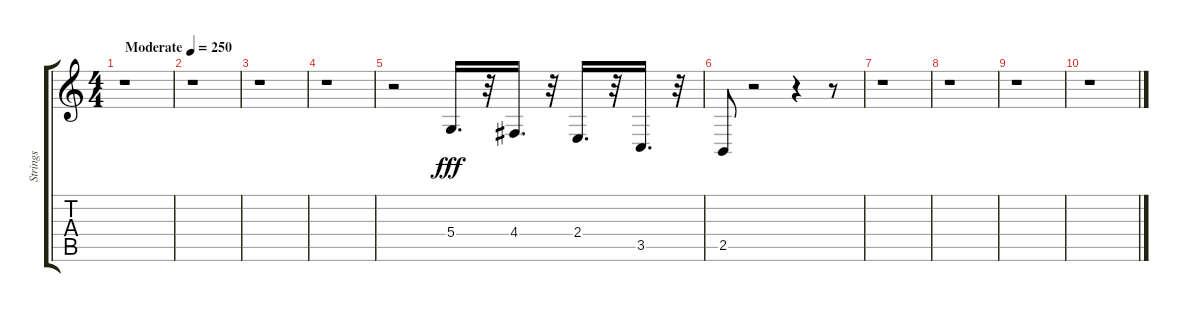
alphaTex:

\track ("Strings             " "Strings   ") {instrument stringensemble1}
\staff {score tabs}
\tuning (E4 B3 G3 D3 A2 E2) {hide}
\ts (4 4)
\tempo (250 "Moderate")
\tempo 96
\tempo (250 "Moderate")
\clef g2
\ks c
r.1{dy fff instrument stringensemble1} |
r.1 |
r.1 |
r.1 |
r.2 5.4.16{d} r.32 4.4.16{d} r.32 2.4.16{d} r.32 3.5.16{d} r.32 |
2.5.8 r.2 r.4 r.8 |
r.1 |
r.1 |
r.1 |
r.1
